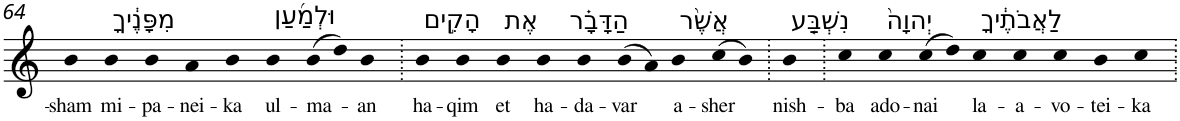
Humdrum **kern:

**kern	**text
*part1	*part1
*staff1	*staff1
*I"Piano	*
*I'Pno	*
!!LO:PB:g=z
*clefG2	*
*k[]	*
=64	=64
!	!LO:LY:b
4b	-sham
!LO:TX:a:t=מִפָּנֶ֔יךָ	!
!	!LO:LY:b
4b	mi-
!	!LO:LY:b
4b	-pa-
!	!LO:LY:b
4a	-nei-
!	!LO:LY:b
4b	-ka
!LO:TX:a:t=וּלְמַ֜עַן	!
!	!LO:LY:b
4b	ul-
!	!LO:LY:b
(8b	-ma-
8dd)	.
!	!LO:LY:b
4b	-an
=65.	=65.
!LO:TX:a:t=הָקִ֣ים	!
!	!LO:LY:b
4b	ha-
!	!LO:LY:b
4b	-qim
!LO:TX:a:t=אֶת	!
!	!LO:LY:b
4b	et
!LO:TX:a:t=הַדָּבָ֗ר	!
!	!LO:LY:b
4b	ha-
!	!LO:LY:b
4b	-da-
!	!LO:LY:b
(8b	-var
8a)	.
!LO:TX:a:t=אֲשֶׁ֨ר	!
!	!LO:LY:b
4b	a-
!	!LO:LY:b
(8cc	-sher
8b)	.
=66.	=66.
!LO:TX:a:t=נִשְׁבַּ֤ע	!
!	!LO:LY:b
4b	nish-
=67.	=67.
!	!LO:LY:b
4cc	-ba
!LO:TX:a:t=יְהוָה֙	!
!	!LO:LY:b
4cc	ado-
!	!LO:LY:b
(8cc	-nai
8dd)	.
!LO:TX:a:t=לַאֲבֹתֶ֔יךָ	!
!	!LO:LY:b
4cc	la-
!	!LO:LY:b
4cc	-a-
!	!LO:LY:b
4cc	-vo-
!	!LO:LY:b
4b	-tei-
!	!LO:LY:b
4cc	-ka
=.	=.
*-	*-
